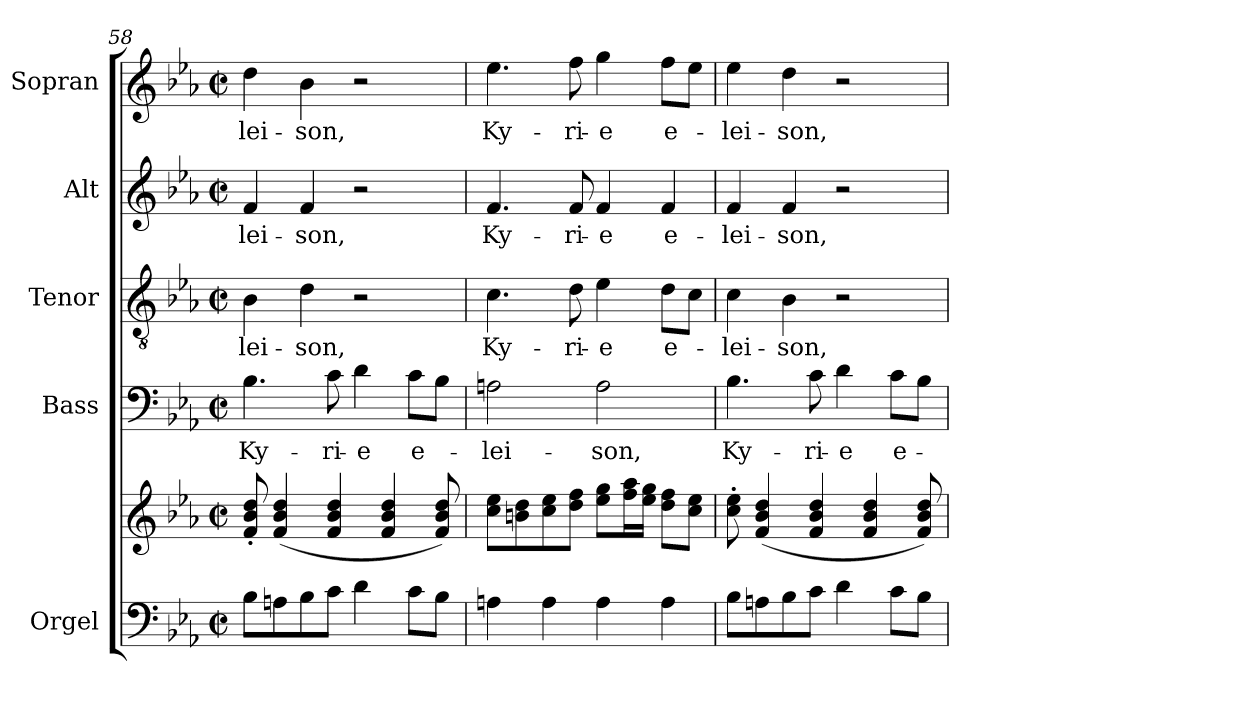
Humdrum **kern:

**kern	**kern	**kern	**text	**kern	**text	**kern	**text	**kern	**text
*part5	*part5	*part4	*part4	*part3	*part3	*part2	*part2	*part1	*part1
*staff6	*staff5	*staff4	*staff4	*staff3	*staff3	*staff2	*staff2	*staff1	*staff1
*I"Orgel	*	*I"Bass	*	*I"Tenor	*	*I"Alt	*	*I"Sopran	*
*I'Org.	*	*I'B.	*	*I'T.	*	*I'A.	*	*I'S.	*
*clefF4	*clefG2	*clefF4	*	*clefGv2	*	*clefG2	*	*clefG2	*
*k[b-e-a-]	*k[b-e-a-]	*k[b-e-a-]	*	*k[b-e-a-]	*	*k[b-e-a-]	*	*k[b-e-a-]	*
*E-:	*E-:	*E-:	*	*E-:	*	*E-:	*	*E-:	*
*M2/2	*M2/2	*M2/2	*	*M2/2	*	*M2/2	*	*M2/2	*
*met(c|)	*met(c|)	*met(c|)	*	*met(c|)	*	*met(c|)	*	*met(c|)	*
=58	=58	=58	=58	=58	=58	=58	=58	=58	=58
!	!	!	!LO:LY:b	!	!LO:LY:b	!	!LO:LY:b	!	!LO:LY:b
8B-\L	8f/'< 8b-/'< 8dd/'<	4.B-\	Ky-	4B-\	-lei-	4f/	-lei-	4dd\	-lei-
8An\	(<4f/ 4b-/ 4dd/	.	.	.	.	.	.	.	.
!	!	!	!	!	!LO:LY:b	!	!LO:LY:b	!	!LO:LY:b
8B-\	.	.	.	4d\	-son,	4f/	-son,	4b-\	-son,
!	!	!	!LO:LY:b	!	!	!	!	!	!
8c\J	4f/ 4b-/ 4dd/	8c\	-ri-	.	.	.	.	.	.
!	!	!	!LO:LY:b	!	!	!	!	!	!
4d\	.	4d\	-e	2r	.	2r	.	2r	.
.	4f/ 4b-/ 4dd/	.	.	.	.	.	.	.	.
!	!	!	!LO:LY:b	!	!	!	!	!	!
8c\L	.	8c\L	e-	.	.	.	.	.	.
8B-\J	8f/ 8b-/ 8dd/)	8B-\J	.	.	.	.	.	.	.
!!LO:LB:g=z
=59	=59	=59	=59	=59	=59	=59	=59	=59	=59
!	!	!	!LO:LY:b	!	!LO:LY:b	!	!LO:LY:b	!	!LO:LY:b
4An\	8cc\ 8ee-\L	2An\	-lei-	4.c\	Ky-	4.f/	Ky-	4.ee-\	Ky-
.	8bn\ 8dd\	.	.	.	.	.	.	.	.
4A\	8cc\ 8ee-\	.	.	.	.	.	.	.	.
!	!	!	!	!	!LO:LY:b	!	!LO:LY:b	!	!LO:LY:b
.	8dd\ 8ff\J	.	.	8d\	-ri-	8f/	-ri-	8ff\	-ri-
!	!	!	!LO:LY:b	!	!LO:LY:b	!	!LO:LY:b	!	!LO:LY:b
4A\	8ee-\ 8gg\L	2A\	-son,	4e-\	-e	4f/	-e	4gg\	-e
.	16ff\ 16aa-\L	.	.	.	.	.	.	.	.
.	16ee-\ 16gg\JJ	.	.	.	.	.	.	.	.
!	!	!	!	!	!LO:LY:b	!	!LO:LY:b	!	!LO:LY:b
4A\	8dd\ 8ff\L	.	.	8d\L	e-	4f/	e-	8ff\L	e-
.	8cc\ 8ee-\J	.	.	8c\J	.	.	.	8ee-\J	.
=60	=60	=60	=60	=60	=60	=60	=60	=60	=60
!	!	!	!LO:LY:b	!	!LO:LY:b	!	!LO:LY:b	!	!LO:LY:b
8B-\L	8cc\'> 8ee-\'>	4.B-\	Ky-	4c\	-lei-	4f/	-lei-	4ee-\	-lei-
8An\	(<4f/ 4b-/ 4dd/	.	.	.	.	.	.	.	.
!	!	!	!	!	!LO:LY:b	!	!LO:LY:b	!	!LO:LY:b
8B-\	.	.	.	4B-\	-son,	4f/	-son,	4dd\	-son,
!	!	!	!LO:LY:b	!	!	!	!	!	!
8c\J	4f/ 4b-/ 4dd/	8c\	-ri-	.	.	.	.	.	.
!	!	!	!LO:LY:b	!	!	!	!	!	!
4d\	.	4d\	-e	2r	.	2r	.	2r	.
.	4f/ 4b-/ 4dd/	.	.	.	.	.	.	.	.
!	!	!	!LO:LY:b	!	!	!	!	!	!
8c\L	.	8c\L	e-	.	.	.	.	.	.
8B-\J	8f/ 8b-/ 8dd/)	8B-\J	.	.	.	.	.	.	.
=	=	=	=	=	=	=	=	=	=
*-	*-	*-	*-	*-	*-	*-	*-	*-	*-
